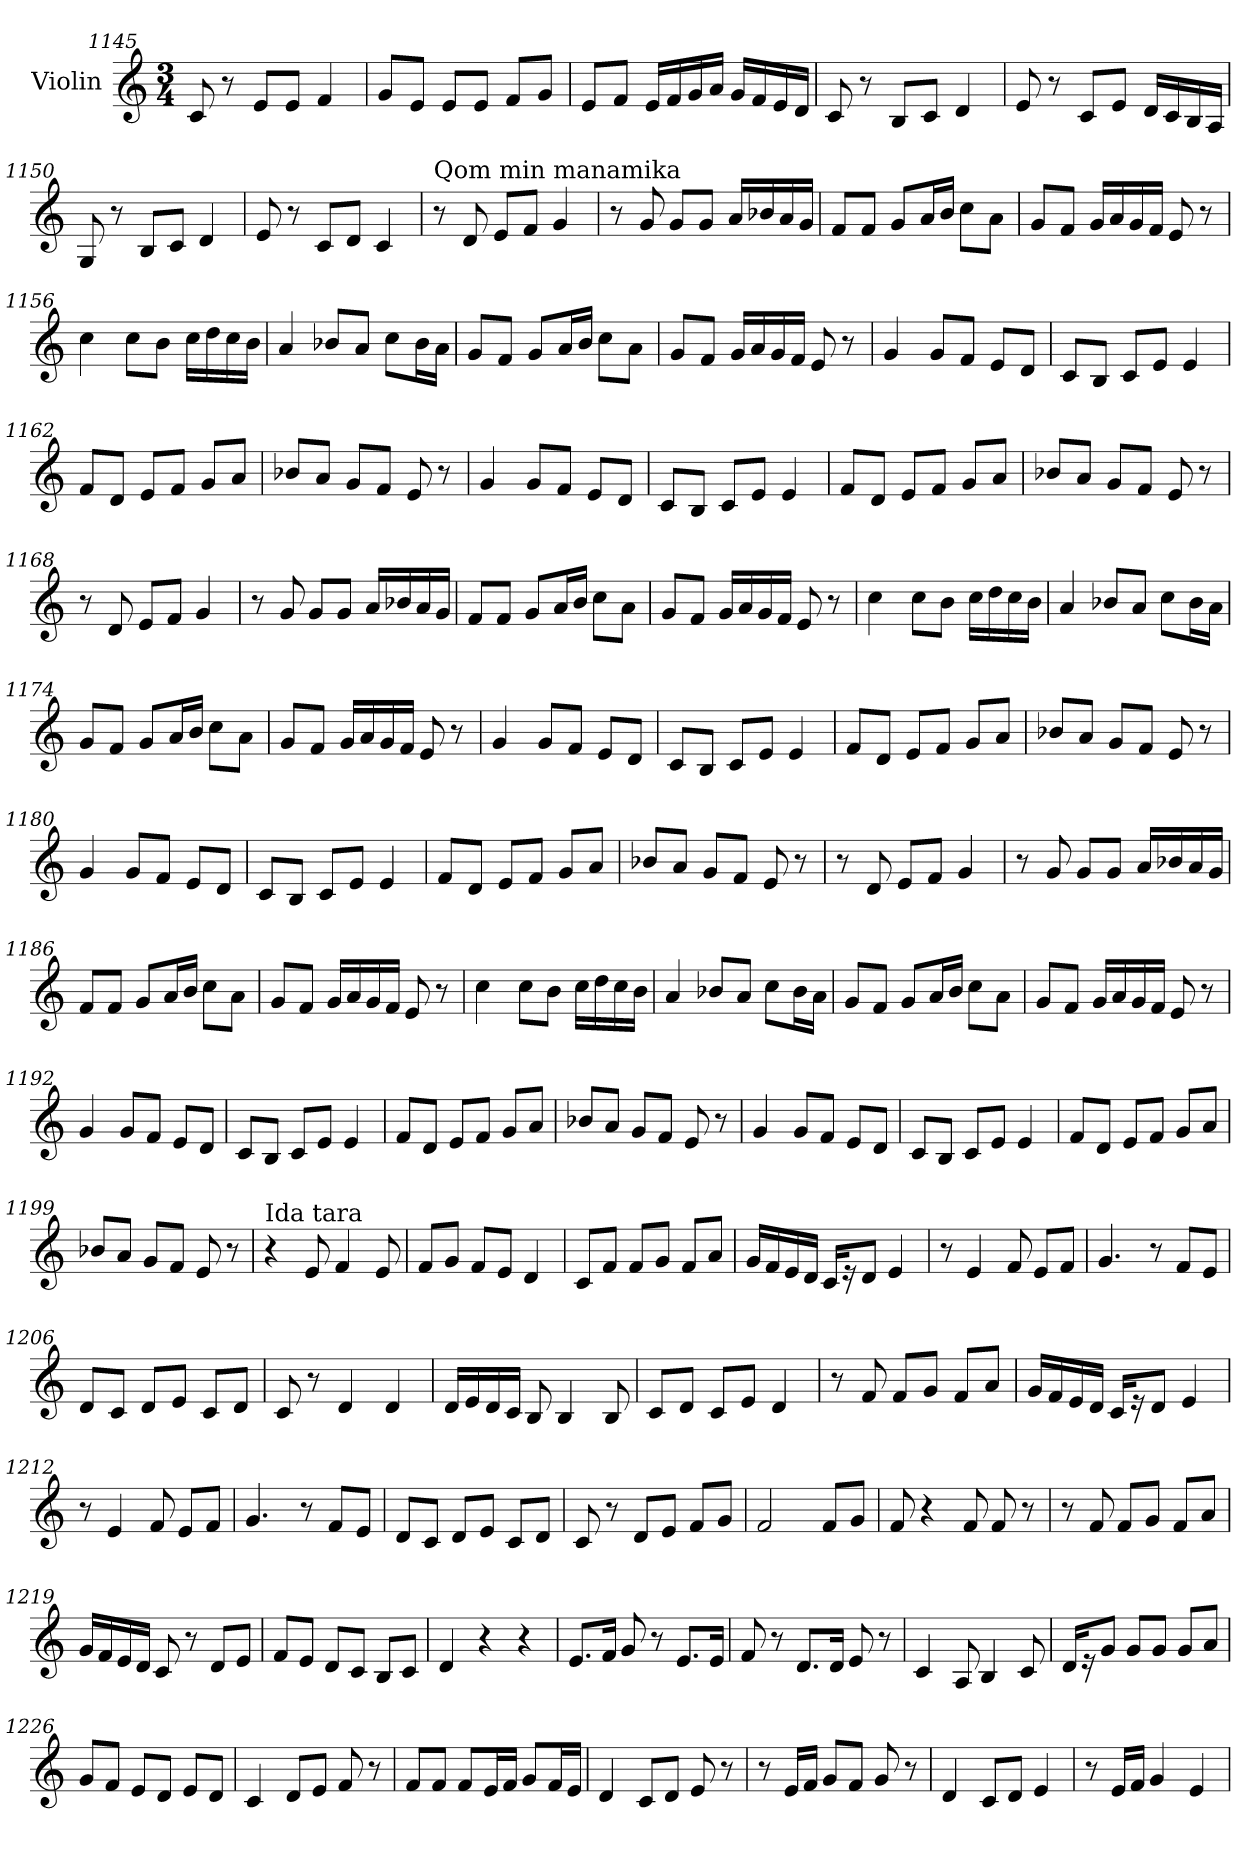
**kern
*part1
*staff1
*I"Violin
!!LO:PB:g=z
*clefG2
*k[]
*M3/4
=1145
8c/
8r
8e/L
8e/J
4f/
=1146
8g/L
8e/J
8e/L
8e/J
8f/L
8g/J
=1147
8e/L
8f/J
16e/LL
16f/
16g/
16a/JJ
16g/LL
16f/
16e/
16d/JJ
=1148
8c/
8r
8B/L
8c/J
4d/
=1149
8e/
8r
8c/L
8e/J
16d/LL
16c/
16B/
16A/JJ
!!LO:LB:g=z
=1150
8G/
8r
8B/L
8c/J
4d/
=1151
8e/
8r
8c/L
8d/J
4c/
=1152
*MM70
!LO:TX:a:t=Qom min manamika
8r
8d/
8e/L
8f/J
4g/
=1153
8r
8g/
8g/L
8g/J
16a/LL
16b-X/
16a/
16g/JJ
=1154
8f/L
8f/J
8g/L
16a/L
16b/JJ
8cc\L
8a\J
!!LO:LB:g=z
=1155
8g/L
8f/J
16g/LL
16a/
16g/
16f/JJ
8e/
8r
=1156
4cc\
8cc\L
8b\J
16cc\LL
16dd\
16cc\
16b\JJ
=1157
4a/
8b-X/L
8a/J
8cc\L
16b-\L
16a\JJ
=1158
8g/L
8f/J
8g/L
16a/L
16b/JJ
8cc\L
8a\J
=1159
8g/L
8f/J
16g/LL
16a/
16g/
16f/JJ
8e/
8r
!!LO:LB:g=z
=1160
4g/
8g/L
8f/J
8e/L
8d/J
=1161
8c/L
8B/J
8c/L
8e/J
4e/
=1162
8f/L
8d/J
8e/L
8f/J
8g/L
8a/J
=1163
8b-X/L
8a/J
8g/L
8f/J
8e/
8r
=1164
4g/
8g/L
8f/J
8e/L
8d/J
=1165
8c/L
8B/J
8c/L
8e/J
4e/
!!LO:LB:g=z
=1166
8f/L
8d/J
8e/L
8f/J
8g/L
8a/J
=1167
8b-X/L
8a/J
8g/L
8f/J
8e/
8r
=1168
8r
8d/
8e/L
8f/J
4g/
=1169
8r
8g/
8g/L
8g/J
16a/LL
16b-X/
16a/
16g/JJ
=1170
8f/L
8f/J
8g/L
16a/L
16b/JJ
8cc\L
8a\J
!!LO:LB:g=z
=1171
8g/L
8f/J
16g/LL
16a/
16g/
16f/JJ
8e/
8r
=1172
4cc\
8cc\L
8b\J
16cc\LL
16dd\
16cc\
16b\JJ
=1173
4a/
8b-X/L
8a/J
8cc\L
16b-\L
16a\JJ
=1174
8g/L
8f/J
8g/L
16a/L
16b/JJ
8cc\L
8a\J
=1175
8g/L
8f/J
16g/LL
16a/
16g/
16f/JJ
8e/
8r
!!LO:LB:g=z
=1176
4g/
8g/L
8f/J
8e/L
8d/J
=1177
8c/L
8B/J
8c/L
8e/J
4e/
=1178
8f/L
8d/J
8e/L
8f/J
8g/L
8a/J
=1179
8b-X/L
8a/J
8g/L
8f/J
8e/
8r
=1180
4g/
8g/L
8f/J
8e/L
8d/J
=1181
8c/L
8B/J
8c/L
8e/J
4e/
!!LO:LB:g=z
=1182
8f/L
8d/J
8e/L
8f/J
8g/L
8a/J
=1183
8b-X/L
8a/J
8g/L
8f/J
8e/
8r
=1184
8r
8d/
8e/L
8f/J
4g/
=1185
8r
8g/
8g/L
8g/J
16a/LL
16b-X/
16a/
16g/JJ
=1186
8f/L
8f/J
8g/L
16a/L
16b/JJ
8cc\L
8a\J
!!LO:PB:g=z
=1187
8g/L
8f/J
16g/LL
16a/
16g/
16f/JJ
8e/
8r
=1188
4cc\
8cc\L
8b\J
16cc\LL
16dd\
16cc\
16b\JJ
=1189
4a/
8b-X/L
8a/J
8cc\L
16b-\L
16a\JJ
=1190
8g/L
8f/J
8g/L
16a/L
16b/JJ
8cc\L
8a\J
=1191
8g/L
8f/J
16g/LL
16a/
16g/
16f/JJ
8e/
8r
!!LO:LB:g=z
=1192
4g/
8g/L
8f/J
8e/L
8d/J
=1193
8c/L
8B/J
8c/L
8e/J
4e/
=1194
8f/L
8d/J
8e/L
8f/J
8g/L
8a/J
=1195
8b-X/L
8a/J
8g/L
8f/J
8e/
8r
=1196
4g/
8g/L
8f/J
8e/L
8d/J
=1197
8c/L
8B/J
8c/L
8e/J
4e/
!!LO:LB:g=z
=1198
8f/L
8d/J
8e/L
8f/J
8g/L
8a/J
=1199
8b-X/L
8a/J
8g/L
8f/J
8e/
8r
=1200
!LO:TX:a:t=Ida tara
4r
8e/
4f/
8e/
=1201
8f/L
8g/J
8f/L
8e/J
4d/
=1202
8c/L
8f/J
8f/L
8g/J
8f/L
8a/J
=1203
16g/LL
16f/
16e/
16d/JJ
16c/KL
16r
8d/J
4e/
!!LO:LB:g=z
=1204
8r
4e/
8f/
8e/L
8f/J
=1205
4.g/
8r
8f/L
8e/J
=1206
8d/L
8c/J
8d/L
8e/J
8c/L
8d/J
=1207
8c/
8r
4d/
4d/
=1208
16d/LL
16e/
16d/
16c/JJ
8B/
4B/
8B/
=1209
8c/L
8d/J
8c/L
8e/J
4d/
!!LO:LB:g=z
=1210
8r
8f/
8f/L
8g/J
8f/L
8a/J
=1211
16g/LL
16f/
16e/
16d/JJ
16c/KL
16r
8d/J
4e/
=1212
8r
4e/
8f/
8e/L
8f/J
=1213
4.g/
8r
8f/L
8e/J
=1214
8d/L
8c/J
8d/L
8e/J
8c/L
8d/J
=1215
8c/
8r
8d/L
8e/J
8f/L
8g/J
!!LO:LB:g=z
=1216
2f/
8f/L
8g/J
=1217
8f/
4r
8f/
8f/
8r
=1218
8r
8f/
8f/L
8g/J
8f/L
8a/J
=1219
16g/LL
16f/
16e/
16d/JJ
8c/
8r
8d/L
8e/J
=1220
8f/L
8e/J
8d/L
8c/J
8B/L
8c/J
=1221
4d/
4r
4r
!!LO:LB:g=z
=1222
8.e/L
16f/Jk
8g/
8r
8.e/L
16e/Jk
=1223
8f/
8r
8.d/L
16d/Jk
8e/
8r
=1224
4c/
8A/
4B/
8c/
=1225
16d/KL
16r
8g/J
8g/L
8g/J
8g/L
8a/J
=1226
8g/L
8f/J
8e/L
8d/J
8e/L
8d/J
=1227
4c/
8d/L
8e/J
8f/
8r
!!LO:LB:g=z
=1228
8f/L
8f/J
8f/L
16e/L
16f/JJ
8g/L
16f/L
16e/JJ
=1229
4d/
8c/L
8d/J
8e/
8r
=1230
8r
16e/LL
16f/JJ
8g/L
8f/J
8g/
8r
=1231
4d/
8c/L
8d/J
4e/
=1232
8r
16e/LL
16f/JJ
4g/
4e/
=
*-
